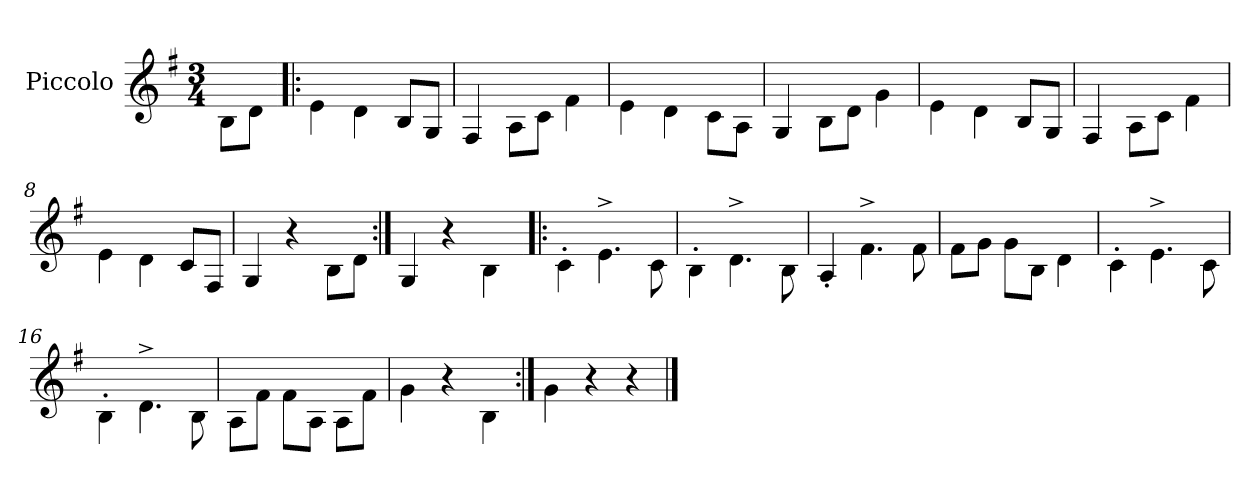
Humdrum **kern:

**kern
*part1
*staff1
*I"Piccolo
*I'Picc
*clefG2
*ITrd-7c-12
*k[f#]
*G:
*M3/4
=1
8b\L
8dd\J
=2!|:
4ee\
4dd\
8b/L
8g/J
=3
4f#/
8a\L
8cc\J
4ff#\
=4
4ee\
4dd\
8cc\L
8a\J
=5
4g/
8b\L
8dd\J
4gg\
=6
4ee\
4dd\
8b/L
8g/J
=7
4f#/
8a\L
8cc\J
4ff#\
=8
4ee\
4dd\
8cc/L
8f#/J
=9
4g/
4r
8b\L
8dd\J
=10:|!
4g/
4r
4b\
!!LO:LB:g=z
=11!|:
4cc'\
4.ee^\
8cc\
=12
4b'\
4.dd^\
8b\
=13
4a'/
4.ff#^\
8ff#\
=14
8ff#\L
8gg\J
8gg\L
8b\J
4dd\
=15
4cc'\
4.ee^\
8cc\
=16
4b'\
4.dd^\
8b\
=17
8a\L
8ff#\J
8ff#\L
8a\J
8a\L
8ff#\J
=18
4gg\
4r
4b\
=19:|!
4gg\
4r
4r
==
*-
